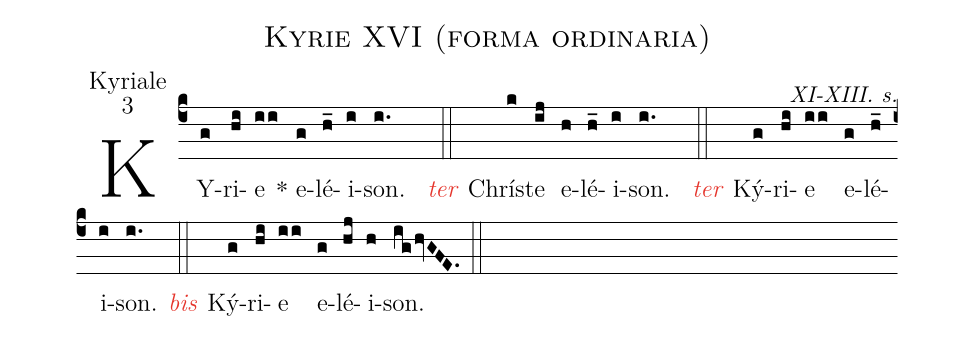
name:Kyrie XVI (forma ordinaria);
office-part:Kyriale;
mode:3;
commentary:XI-XIII. s.;
%%
(c4) KY(g)ri(hi)e(ii) <sp>*</sp> e(g)lé(h_)i(i)son. (i.) <c><i>ter</i></c>(::)
Chrí(k)ste(ij) e(h)lé(h_)i(i)son. (i.) <c><i>ter</i></c>(::)
Ký(g)ri(hi)e(ii) e(g)lé(h_)i(i)son.(i.) <c><i>bis</i></c>(::)
Ký(g)ri(hi)e(ii) () e(g)lé(hj)i(h)son.(ig/hvGFE.) (::)
